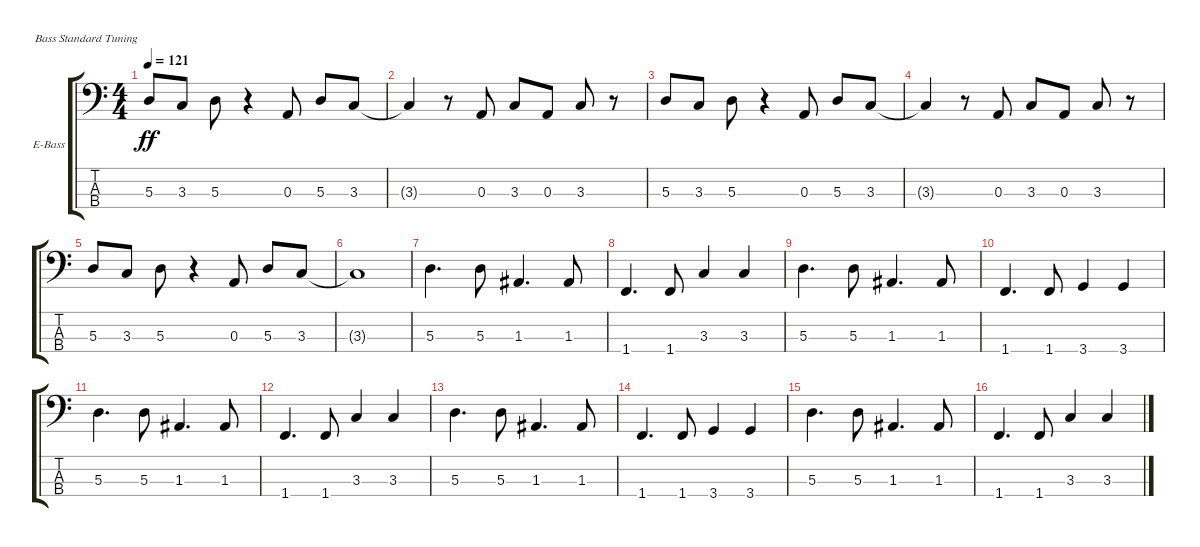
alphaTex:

\bracketExtendMode groupsimilarinstruments
\firstSystemTrackNameOrientation horizontal
\otherSystemsTrackNameOrientation horizontal
\track ("Bass" "E-Bass") {instrument electricbassfinger}
\staff {score tabs}
\tuning (G2 D2 A1 E1)
\ts (4 4)
\tempo 121
\clef f4
\ks c
5.3.8{dy ff} 3.3.8 5.3.8 r.4 0.3.8 5.3.8 3.3.8 |
3.3{t}.4 r.8 0.3.8 3.3.8 0.3.8 3.3.8 r.8 |
5.3.8 3.3.8 5.3.8 r.4 0.3.8 5.3.8 3.3.8 |
3.3{t}.4 r.8 0.3.8 3.3.8 0.3.8 3.3.8 r.8 |
5.3.8 3.3.8 5.3.8 r.4 0.3.8 5.3.8 3.3.8 |
3.3{t}.1 |
5.3.4{d} 5.3.8 1.3.4{d} 1.3.8 |
1.4.4{d} 1.4.8 3.3.4 3.3.4 |
5.3.4{d} 5.3.8 1.3.4{d} 1.3.8 |
1.4.4{d} 1.4.8 3.4.4 3.4.4 |
5.3.4{d} 5.3.8 1.3.4{d} 1.3.8 |
1.4.4{d} 1.4.8 3.3.4 3.3.4 |
5.3.4{d} 5.3.8 1.3.4{d} 1.3.8 |
1.4.4{d} 1.4.8 3.4.4 3.4.4 |
5.3.4{d} 5.3.8 1.3.4{d} 1.3.8 |
1.4.4{d} 1.4.8 3.3.4 3.3.4
